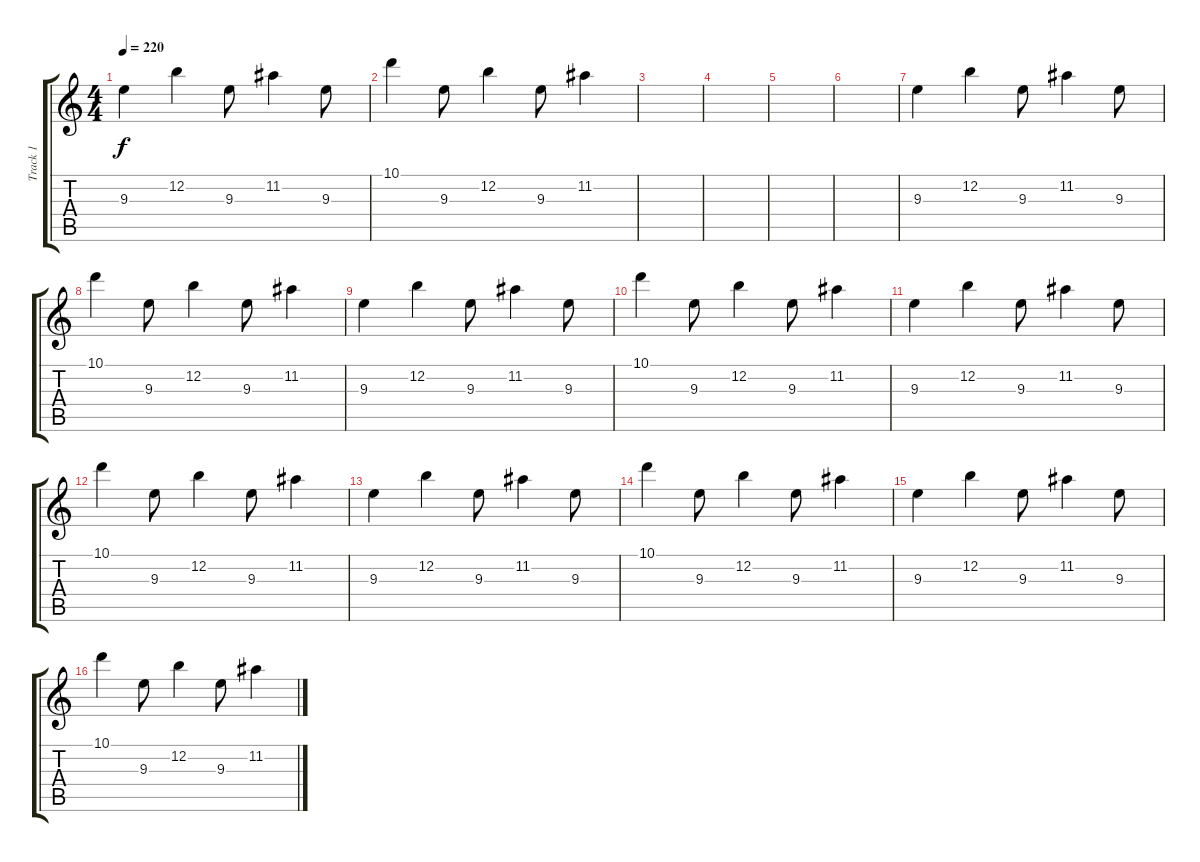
\track ("Track 1" "Track 1") {instrument electricguitarclean}
\staff {score tabs}
\tuning (E4 B3 G3 D3 A2 E2) {hide}
\ts (4 4)
\tempo 220
\clef g2
\ks c
9.3.4{dy f} 12.2.4 9.3.8 11.2.4 9.3.8 |
10.1.4 9.3.8 12.2.4 9.3.8 11.2.4 |
|
|
|
|
9.3.4 12.2.4 9.3.8 11.2.4 9.3.8 |
10.1.4 9.3.8 12.2.4 9.3.8 11.2.4 |
9.3.4 12.2.4 9.3.8 11.2.4 9.3.8 |
10.1.4 9.3.8 12.2.4 9.3.8 11.2.4 |
9.3.4 12.2.4 9.3.8 11.2.4 9.3.8 |
10.1.4 9.3.8 12.2.4 9.3.8 11.2.4 |
9.3.4 12.2.4 9.3.8 11.2.4 9.3.8 |
10.1.4 9.3.8 12.2.4 9.3.8 11.2.4 |
9.3.4 12.2.4 9.3.8 11.2.4 9.3.8 |
10.1.4 9.3.8 12.2.4 9.3.8 11.2.4
